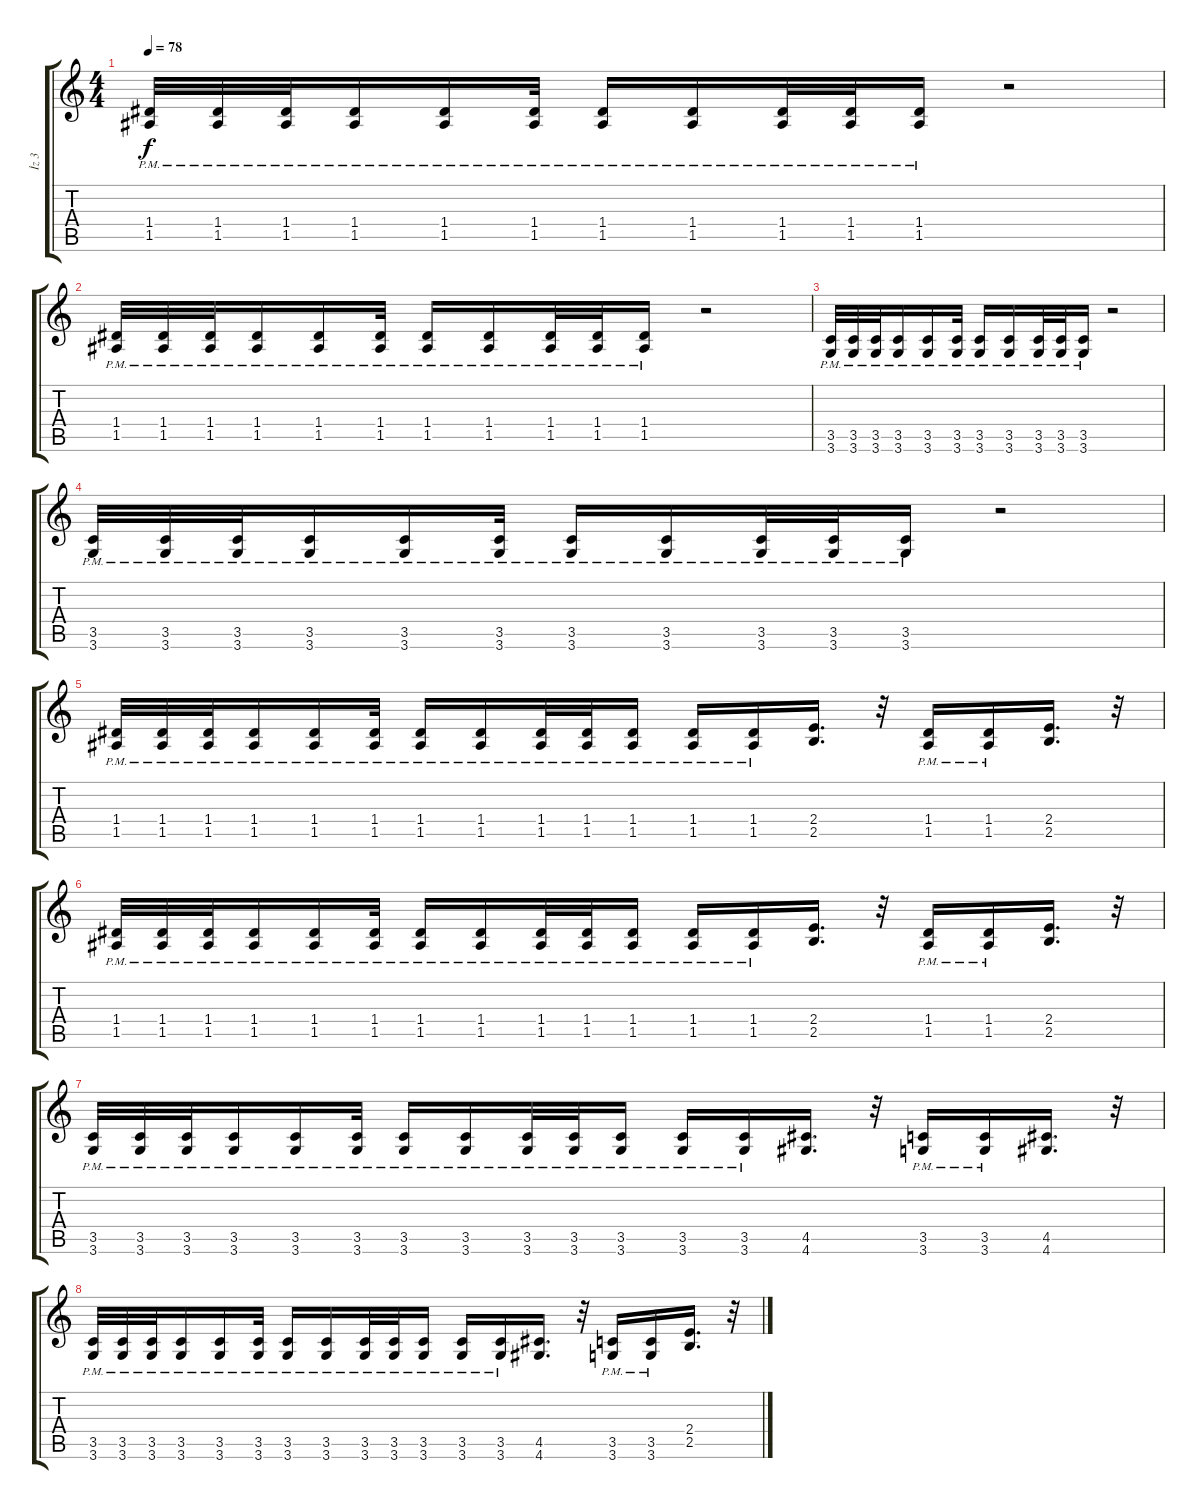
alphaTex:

\track ("İz 3" "İz 3") {instrument distortionguitar}
\staff {score tabs}
\tuning (E4 B3 G3 D3 A2 E2) {hide}
\ts (4 4)
\tempo 78
\clef g2
\ks c
(1.4{pm} 1.5{pm}).32{dy f} (1.4{pm} 1.5{pm}).32 (1.4{pm} 1.5{pm}).32 (1.4{pm} 1.5{pm}).16 (1.4{pm} 1.5{pm}).16 (1.4{pm} 1.5{pm}).32 (1.4{pm} 1.5{pm}).16 (1.4{pm} 1.5{pm}).16 (1.4{pm} 1.5{pm}).32 (1.4{pm} 1.5{pm}).32 (1.4{pm} 1.5{pm}).16 r.2 |
(1.4{pm} 1.5{pm}).32 (1.4{pm} 1.5{pm}).32 (1.4{pm} 1.5{pm}).32 (1.4{pm} 1.5{pm}).16 (1.4{pm} 1.5{pm}).16 (1.4{pm} 1.5{pm}).32 (1.4{pm} 1.5{pm}).16 (1.4{pm} 1.5{pm}).16 (1.4{pm} 1.5{pm}).32 (1.4{pm} 1.5{pm}).32 (1.4{pm} 1.5{pm}).16 r.2 |
(3.5{pm} 3.6{pm}).32 (3.5{pm} 3.6{pm}).32 (3.5{pm} 3.6{pm}).32 (3.5{pm} 3.6{pm}).16 (3.5{pm} 3.6{pm}).16 (3.5{pm} 3.6{pm}).32 (3.5{pm} 3.6{pm}).16 (3.5{pm} 3.6{pm}).16 (3.5{pm} 3.6{pm}).32 (3.5{pm} 3.6{pm}).32 (3.5{pm} 3.6{pm}).16 r.2 |
(3.5{pm} 3.6{pm}).32 (3.5{pm} 3.6{pm}).32 (3.5{pm} 3.6{pm}).32 (3.5{pm} 3.6{pm}).16 (3.5{pm} 3.6{pm}).16 (3.5{pm} 3.6{pm}).32 (3.5{pm} 3.6{pm}).16 (3.5{pm} 3.6{pm}).16 (3.5{pm} 3.6{pm}).32 (3.5{pm} 3.6{pm}).32 (3.5{pm} 3.6{pm}).16 r.2 |
(1.4{pm} 1.5{pm}).32 (1.4{pm} 1.5{pm}).32 (1.4{pm} 1.5{pm}).32 (1.4{pm} 1.5{pm}).16 (1.4{pm} 1.5{pm}).16 (1.4{pm} 1.5{pm}).32 (1.4{pm} 1.5{pm}).16 (1.4{pm} 1.5{pm}).16 (1.4{pm} 1.5{pm}).32 (1.4{pm} 1.5{pm}).32 (1.4{pm} 1.5{pm}).16 (1.4{pm} 1.5{pm}).16 (1.4{pm} 1.5{pm}).16 (2.4 2.5).16{d} r.32 (1.4{pm} 1.5{pm}).16 (1.4{pm} 1.5{pm}).16 (2.4 2.5).16{d} r.32 |
(1.4{pm} 1.5{pm}).32 (1.4{pm} 1.5{pm}).32 (1.4{pm} 1.5{pm}).32 (1.4{pm} 1.5{pm}).16 (1.4{pm} 1.5{pm}).16 (1.4{pm} 1.5{pm}).32 (1.4{pm} 1.5{pm}).16 (1.4{pm} 1.5{pm}).16 (1.4{pm} 1.5{pm}).32 (1.4{pm} 1.5{pm}).32 (1.4{pm} 1.5{pm}).16 (1.4{pm} 1.5{pm}).16 (1.4{pm} 1.5{pm}).16 (2.4 2.5).16{d} r.32 (1.4{pm} 1.5{pm}).16 (1.4{pm} 1.5{pm}).16 (2.4 2.5).16{d} r.32 |
(3.5{pm} 3.6{pm}).32 (3.5{pm} 3.6{pm}).32 (3.5{pm} 3.6{pm}).32 (3.5{pm} 3.6{pm}).16 (3.5{pm} 3.6{pm}).16 (3.5{pm} 3.6{pm}).32 (3.5{pm} 3.6{pm}).16 (3.5{pm} 3.6{pm}).16 (3.5{pm} 3.6{pm}).32 (3.5{pm} 3.6{pm}).32 (3.5{pm} 3.6{pm}).16 (3.5{pm} 3.6{pm}).16 (3.5{pm} 3.6{pm}).16 (4.5 4.6).16{d} r.32 (3.5{pm} 3.6{pm}).16 (3.5{pm} 3.6{pm}).16 (4.5 4.6).16{d} r.32 |
(3.5{pm} 3.6{pm}).32 (3.5{pm} 3.6{pm}).32 (3.5{pm} 3.6{pm}).32 (3.5{pm} 3.6{pm}).16 (3.5{pm} 3.6{pm}).16 (3.5{pm} 3.6{pm}).32 (3.5{pm} 3.6{pm}).16 (3.5{pm} 3.6{pm}).16 (3.5{pm} 3.6{pm}).32 (3.5{pm} 3.6{pm}).32 (3.5{pm} 3.6{pm}).16 (3.5{pm} 3.6{pm}).16 (3.5{pm} 3.6{pm}).16 (4.5 4.6).16{d} r.32 (3.5{pm} 3.6{pm}).16 (3.5{pm} 3.6{pm}).16 (2.4 2.5).16{d} r.32
